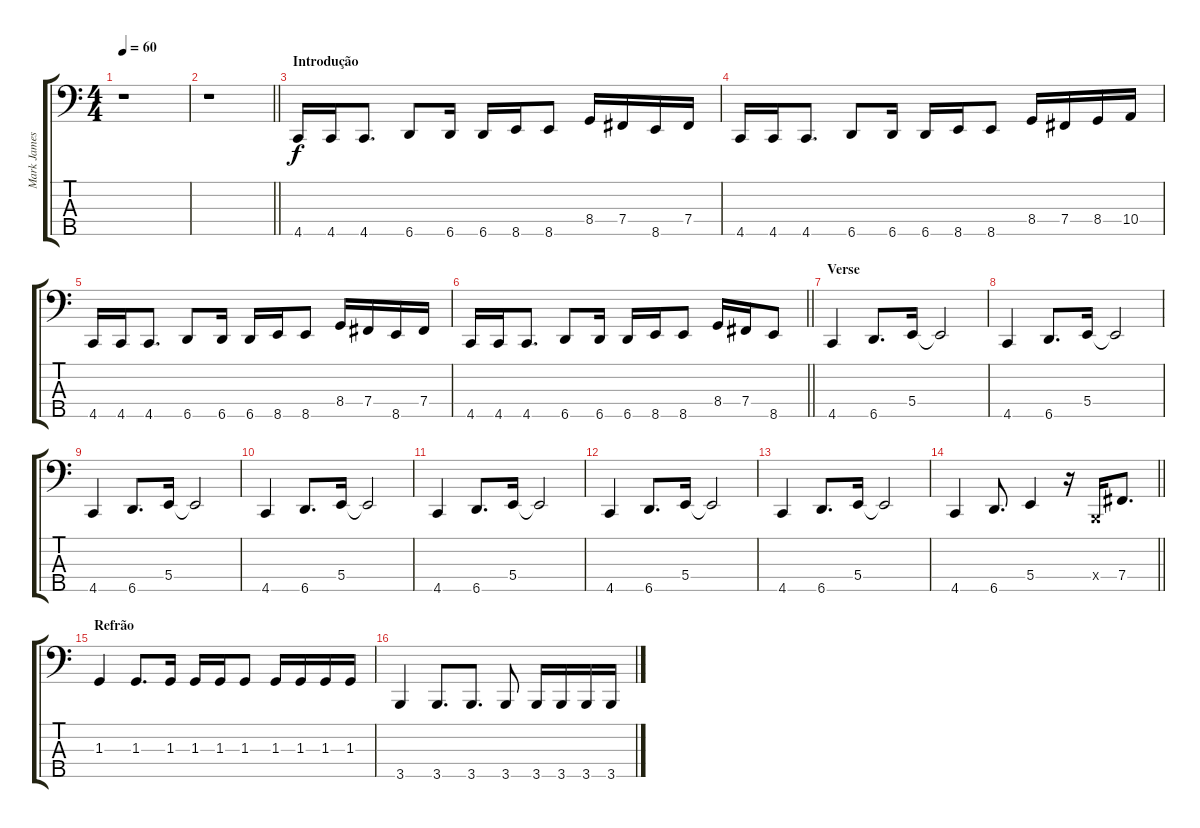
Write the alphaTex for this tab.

\track ("Mark James" "Mark James") {instrument electricbassfinger}
\staff {score tabs}
\tuning (E2 B1 Gb1 B0 Ab0) {hide}
\ts (4 4)
\section ("" "")
\tempo 60
\clef f4
\ks c
r.1{dy f instrument electricbassfinger} |
\barLineRight lightlight
r.1 |
\section ("" "Introdução")
4.5.16 4.5.16 4.5.8{d} 6.5.8 6.5.16 6.5.16 8.5.16 8.5.8 8.4.16 7.4.16 8.5.16 7.4.16 |
4.5.16 4.5.16 4.5.8{d} 6.5.8 6.5.16 6.5.16 8.5.16 8.5.8 8.4.16 7.4.16 8.4.16 10.4.16 |
4.5.16 4.5.16 4.5.8{d} 6.5.8 6.5.16 6.5.16 8.5.16 8.5.8 8.4.16 7.4.16 8.5.16 7.4.16 |
\barLineRight lightlight
4.5.16 4.5.16 4.5.8{d} 6.5.8 6.5.16 6.5.16 8.5.16 8.5.8 8.4.16 7.4.16 8.5.8 |
\section ("" "Verse")
4.5.4 6.5.8{d} 5.4.16 5.4{t}.2 |
4.5.4 6.5.8{d} 5.4.16 5.4{t}.2 |
4.5.4 6.5.8{d} 5.4.16 5.4{t}.2 |
4.5.4 6.5.8{d} 5.4.16 5.4{t}.2 |
4.5.4 6.5.8{d} 5.4.16 5.4{t}.2 |
4.5.4 6.5.8{d} 5.4.16 5.4{t}.2 |
4.5.4 6.5.8{d} 5.4.16 5.4{t}.2 |
\barLineRight lightlight
4.5.4 6.5.8{d} 5.4.4 r.16 0.4{x}.16 7.4.8{d} |
\section ("" "Refrão")
1.3.4 1.3.8{d} 1.3.16 1.3.16 1.3.16 1.3.8 1.3.16 1.3.16 1.3.16 1.3.16 |
3.5.4 3.5.8{d} 3.5.8{d} 3.5.8 3.5.16 3.5.16 3.5.16 3.5.16
